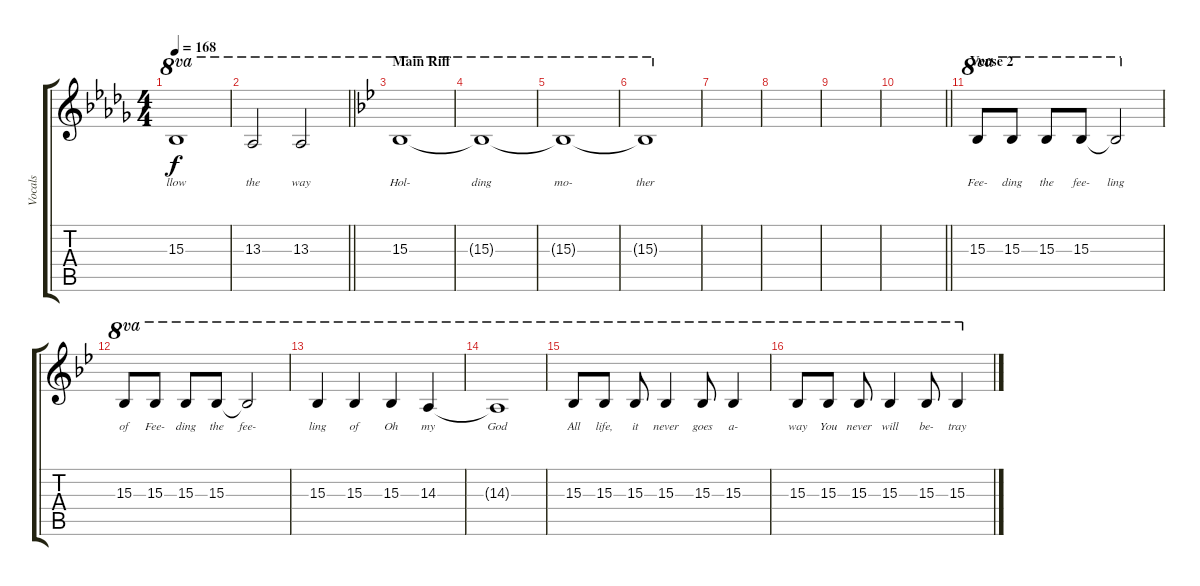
\track ("Vocals" "Vocals") {instrument pad4choir}
\staff {score tabs}
\tuning (E4 C4 G3 C3 G2 C2) {hide}
\ts (4 4)
\tempo 168
\clef g2
\ks db
15.3.1{ot 8va lyrics (0 "llow") lyrics (1 "") lyrics (2 "") lyrics (3 "") lyrics (4 "") dy f} |
\barLineRight lightlight
13.3.2{ot 8va lyrics (0 "the") lyrics (1 "") lyrics (2 "") lyrics (3 "") lyrics (4 "")} 13.3.2{ot 8va lyrics (0 "way") lyrics (1 "") lyrics (2 "") lyrics (3 "") lyrics (4 "")} |
\section ("" "Main Riff")
\ks bb
15.3.1{ot 8va lyrics (0 "Hol-") lyrics (1 "") lyrics (2 "") lyrics (3 "") lyrics (4 "")} |
15.3{t}.1{ot 8va lyrics (0 "ding") lyrics (1 "") lyrics (2 "") lyrics (3 "") lyrics (4 "")} |
15.3{t}.1{ot 8va lyrics (0 "mo-") lyrics (1 "") lyrics (2 "") lyrics (3 "") lyrics (4 "")} |
15.3{t}.1{ot 8va lyrics (0 "ther") lyrics (1 "") lyrics (2 "") lyrics (3 "") lyrics (4 "")} |
|
|
|
\barLineRight lightlight
|
\section ("" "Verse 2")
15.3.8{ot 8va lyrics (0 "Fee-") lyrics (1 "") lyrics (2 "") lyrics (3 "") lyrics (4 "")} 15.3.8{ot 8va lyrics (0 "ding") lyrics (1 "") lyrics (2 "") lyrics (3 "") lyrics (4 "")} 15.3.8{ot 8va lyrics (0 "the") lyrics (1 "") lyrics (2 "") lyrics (3 "") lyrics (4 "")} 15.3.8{ot 8va lyrics (0 "fee-") lyrics (1 "") lyrics (2 "") lyrics (3 "") lyrics (4 "")} 15.3{t}.2{ot 8va lyrics (0 "ling") lyrics (1 "") lyrics (2 "") lyrics (3 "") lyrics (4 "")} |
15.3.8{ot 8va lyrics (0 "of") lyrics (1 "") lyrics (2 "") lyrics (3 "") lyrics (4 "")} 15.3.8{ot 8va lyrics (0 "Fee-") lyrics (1 "") lyrics (2 "") lyrics (3 "") lyrics (4 "")} 15.3.8{ot 8va lyrics (0 "ding") lyrics (1 "") lyrics (2 "") lyrics (3 "") lyrics (4 "")} 15.3.8{ot 8va lyrics (0 "the") lyrics (1 "") lyrics (2 "") lyrics (3 "") lyrics (4 "")} 15.3{t}.2{ot 8va lyrics (0 "fee-") lyrics (1 "") lyrics (2 "") lyrics (3 "") lyrics (4 "")} |
15.3.4{ot 8va lyrics (0 "ling") lyrics (1 "") lyrics (2 "") lyrics (3 "") lyrics (4 "")} 15.3.4{ot 8va lyrics (0 "of") lyrics (1 "") lyrics (2 "") lyrics (3 "") lyrics (4 "")} 15.3.4{ot 8va lyrics (0 "Oh") lyrics (1 "") lyrics (2 "") lyrics (3 "") lyrics (4 "")} 14.3.4{ot 8va lyrics (0 "my") lyrics (1 "") lyrics (2 "") lyrics (3 "") lyrics (4 "")} |
14.3{t}.1{ot 8va lyrics (0 "God") lyrics (1 "") lyrics (2 "") lyrics (3 "") lyrics (4 "")} |
15.3.8{ot 8va lyrics (0 "All") lyrics (1 "") lyrics (2 "") lyrics (3 "") lyrics (4 "")} 15.3.8{ot 8va lyrics (0 "life,") lyrics (1 "") lyrics (2 "") lyrics (3 "") lyrics (4 "")} 15.3.8{ot 8va lyrics (0 "it") lyrics (1 "") lyrics (2 "") lyrics (3 "") lyrics (4 "")} 15.3.4{ot 8va lyrics (0 "never") lyrics (1 "") lyrics (2 "") lyrics (3 "") lyrics (4 "")} 15.3.8{ot 8va lyrics (0 "goes") lyrics (1 "") lyrics (2 "") lyrics (3 "") lyrics (4 "")} 15.3.4{ot 8va lyrics (0 "a-") lyrics (1 "") lyrics (2 "") lyrics (3 "") lyrics (4 "")} |
15.3.8{ot 8va lyrics (0 "way") lyrics (1 "") lyrics (2 "") lyrics (3 "") lyrics (4 "")} 15.3.8{ot 8va lyrics (0 "You") lyrics (1 "") lyrics (2 "") lyrics (3 "") lyrics (4 "")} 15.3.8{ot 8va lyrics (0 "never") lyrics (1 "") lyrics (2 "") lyrics (3 "") lyrics (4 "")} 15.3.4{ot 8va lyrics (0 "will") lyrics (1 "") lyrics (2 "") lyrics (3 "") lyrics (4 "")} 15.3.8{ot 8va lyrics (0 "be-") lyrics (1 "") lyrics (2 "") lyrics (3 "") lyrics (4 "")} 15.3.4{ot 8va lyrics (0 "tray") lyrics (1 "") lyrics (2 "") lyrics (3 "") lyrics (4 "")}
